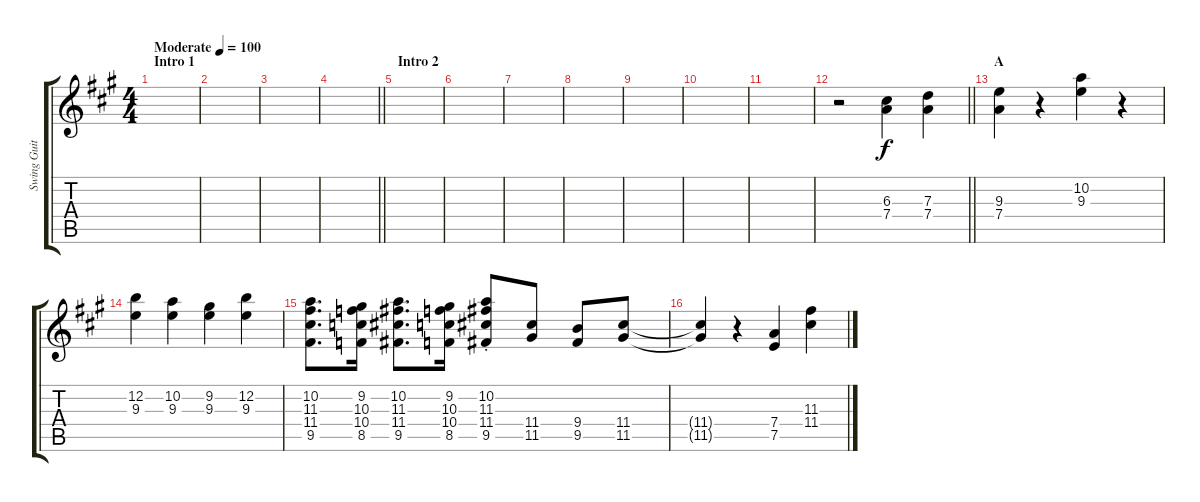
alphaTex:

\track ("Swing Guitar" "Swing Guit") {solo instrument electricguitarjazz}
\staff {score tabs}
\tuning (E4 B3 G3 D3 A2 E2) {hide}
\ts (4 4)
\section ("" "Intro 1")
\tempo (100 "Moderate")
\clef g2
\ks a
|
|
|
\barLineRight lightlight
|
\section ("" "Intro 2")
|
|
|
|
|
|
|
\barLineRight lightlight
r.2 (6.3 7.4).4 (7.3 7.4).4 |
\section ("" "A")
(9.3 7.4).4 r.4 (10.2 9.3).4 r.4 |
(12.2 9.3).4 (10.2 9.3).4 (9.2 9.3).4 (12.2 9.3).4 |
(10.2 11.3 11.4 9.5).8{d} (9.2 10.3 10.4 8.5).16 (10.2 11.3 11.4 9.5).8{d} (9.2 10.3 10.4 8.5).16 (10.2 11.3 11.4 9.5{st}).8{beam Up} (11.4 11.5).8 (9.4 9.5).8 (11.4 11.5).8 |
(11.4{t} 11.5{t}).4{beam Up} r.4 (7.4 7.5).4 (11.3 11.4).4
